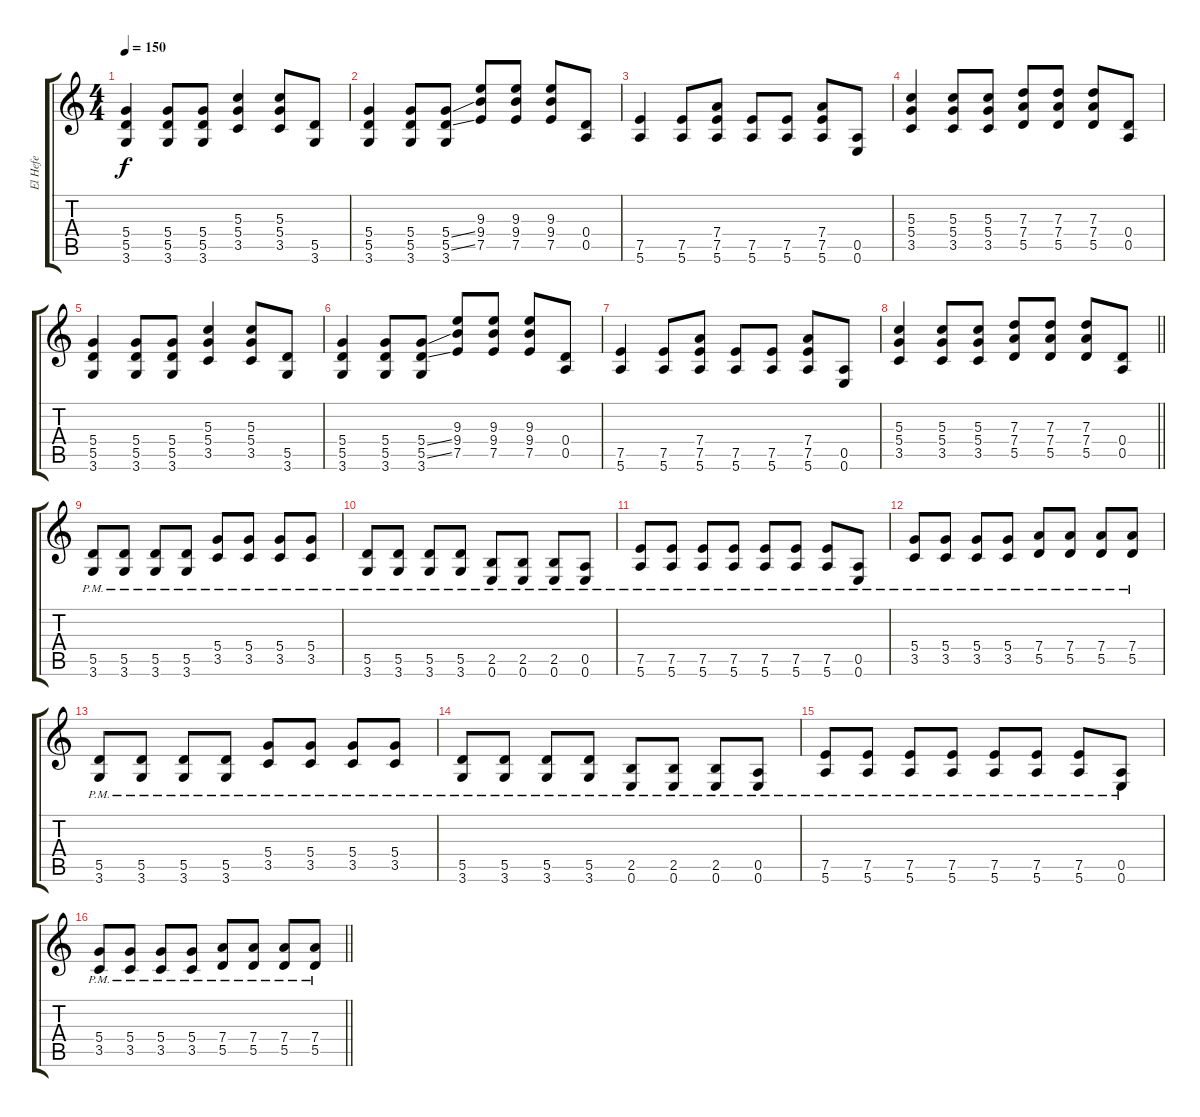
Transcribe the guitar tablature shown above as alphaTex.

\track ("El Hefe" "El Hefe") {instrument distortionguitar}
\staff {score tabs}
\tuning (E4 B3 G3 D3 A2 E2) {hide}
\ts (4 4)
\section ("" "")
\tempo 150
\clef g2
\ks c
(5.4 5.5 3.6).4{dy f} (5.4 5.5 3.6).8 (5.4 5.5 3.6).8 (5.3 5.4 3.5).4 (5.3 5.4 3.5).8 (5.5 3.6).8 |
(5.4 5.5 3.6).4 (5.4 5.5 3.6).8 (5.4{ss} 5.5{ss} 3.6).8 (9.3 9.4 7.5).8 (9.3 9.4 7.5).8 (9.3 9.4 7.5).8 (0.4 0.5).8 |
(7.5 5.6).4 (7.5 5.6).8 (7.4 7.5 5.6).8 (7.5 5.6).8 (7.5 5.6).8 (7.4 7.5 5.6).8 (0.5 0.6).8 |
(5.3 5.4 3.5).4 (5.3 5.4 3.5).8 (5.3 5.4 3.5).8 (7.3 7.4 5.5).8 (7.3 7.4 5.5).8 (7.3 7.4 5.5).8 (0.4 0.5).8 |
(5.4 5.5 3.6).4 (5.4 5.5 3.6).8 (5.4 5.5 3.6).8 (5.3 5.4 3.5).4 (5.3 5.4 3.5).8 (5.5 3.6).8 |
(5.4 5.5 3.6).4 (5.4 5.5 3.6).8 (5.4{ss} 5.5{ss} 3.6).8 (9.3 9.4 7.5).8 (9.3 9.4 7.5).8 (9.3 9.4 7.5).8 (0.4 0.5).8 |
(7.5 5.6).4 (7.5 5.6).8 (7.4 7.5 5.6).8 (7.5 5.6).8 (7.5 5.6).8 (7.4 7.5 5.6).8 (0.5 0.6).8 |
\barLineRight lightlight
(5.3 5.4 3.5).4 (5.3 5.4 3.5).8 (5.3 5.4 3.5).8 (7.3 7.4 5.5).8 (7.3 7.4 5.5).8 (7.3 7.4 5.5).8 (0.4 0.5).8 |
(5.5{pm} 3.6{pm}).8 (5.5{pm} 3.6{pm}).8 (5.5{pm} 3.6{pm}).8 (5.5{pm} 3.6{pm}).8 (5.4{pm} 3.5{pm}).8 (5.4{pm} 3.5{pm}).8 (5.4{pm} 3.5{pm}).8 (5.4{pm} 3.5{pm}).8 |
(5.5{pm} 3.6{pm}).8 (5.5{pm} 3.6{pm}).8 (5.5{pm} 3.6{pm}).8 (5.5{pm} 3.6{pm}).8 (2.5{pm} 0.6{pm}).8 (2.5{pm} 0.6{pm}).8 (2.5{pm} 0.6{pm}).8 (0.5{pm} 0.6{pm}).8 |
(7.5{pm} 5.6{pm}).8 (7.5{pm} 5.6{pm}).8 (7.5{pm} 5.6{pm}).8 (7.5{pm} 5.6{pm}).8 (7.5{pm} 5.6{pm}).8 (7.5{pm} 5.6{pm}).8 (7.5{pm} 5.6{pm}).8 (0.5{pm} 0.6{pm}).8 |
(5.4{pm} 3.5{pm}).8 (5.4{pm} 3.5{pm}).8 (5.4{pm} 3.5{pm}).8 (5.4{pm} 3.5{pm}).8 (7.4{pm} 5.5{pm}).8 (7.4{pm} 5.5{pm}).8 (7.4{pm} 5.5{pm}).8 (7.4{pm} 5.5{pm}).8 |
(5.5{pm} 3.6{pm}).8 (5.5{pm} 3.6{pm}).8 (5.5{pm} 3.6{pm}).8 (5.5{pm} 3.6{pm}).8 (5.4{pm} 3.5{pm}).8 (5.4{pm} 3.5{pm}).8 (5.4{pm} 3.5{pm}).8 (5.4{pm} 3.5{pm}).8 |
(5.5{pm} 3.6{pm}).8 (5.5{pm} 3.6{pm}).8 (5.5{pm} 3.6{pm}).8 (5.5{pm} 3.6{pm}).8 (2.5{pm} 0.6{pm}).8 (2.5{pm} 0.6{pm}).8 (2.5{pm} 0.6{pm}).8 (0.5{pm} 0.6{pm}).8 |
(7.5{pm} 5.6{pm}).8 (7.5{pm} 5.6{pm}).8 (7.5{pm} 5.6{pm}).8 (7.5{pm} 5.6{pm}).8 (7.5{pm} 5.6{pm}).8 (7.5{pm} 5.6{pm}).8 (7.5{pm} 5.6{pm}).8 (0.5{pm} 0.6{pm}).8 |
\barLineRight lightlight
(5.4{pm} 3.5{pm}).8 (5.4{pm} 3.5{pm}).8 (5.4{pm} 3.5{pm}).8 (5.4{pm} 3.5{pm}).8 (7.4{pm} 5.5{pm}).8 (7.4{pm} 5.5{pm}).8 (7.4{pm} 5.5{pm}).8 (7.4{pm} 5.5{pm}).8
